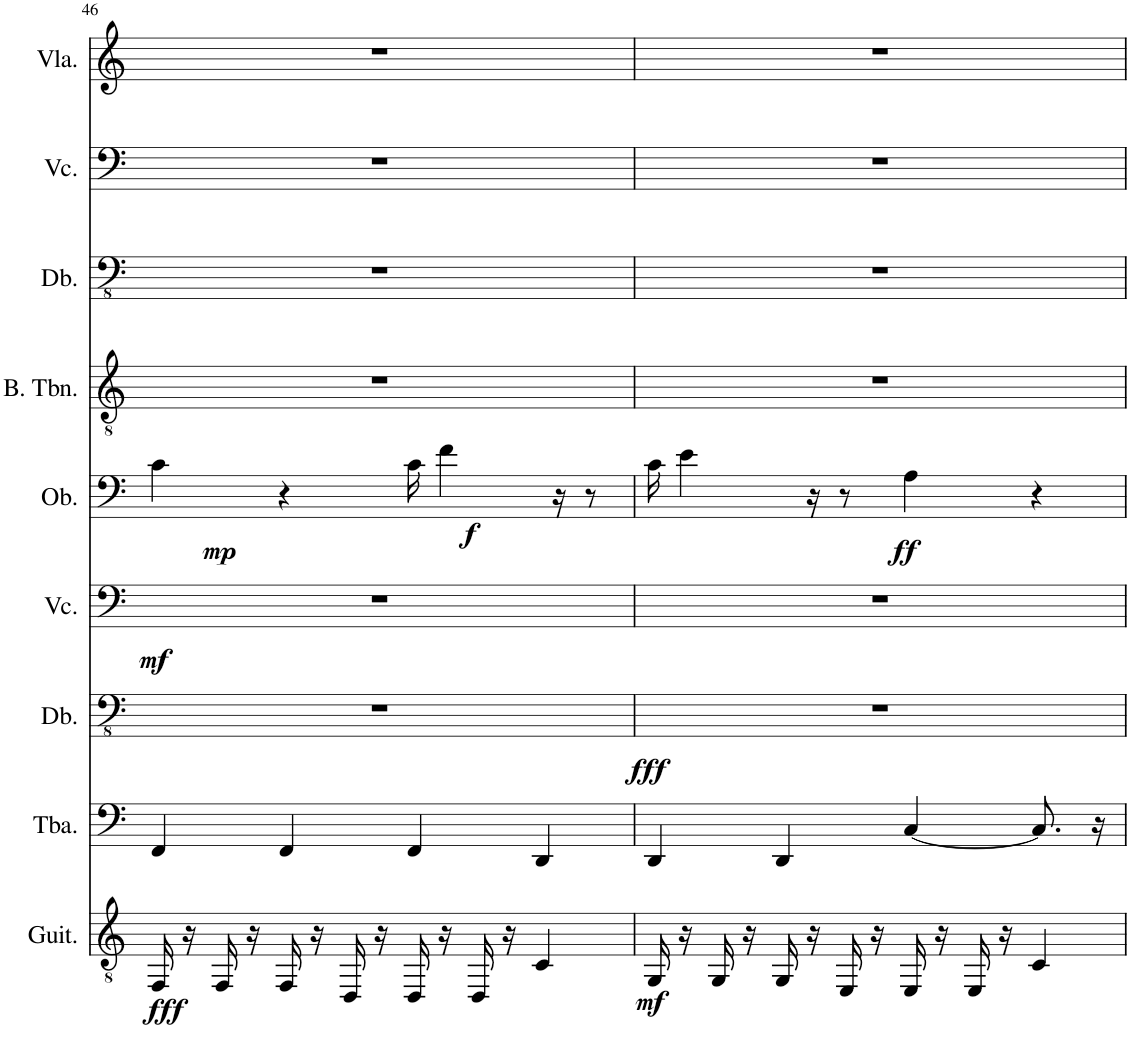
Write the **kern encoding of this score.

**kern	**dynam	**kern	**kern	**dynam	**kern	**dynam	**kern	**dynam	**kern	**kern	**kern	**kern
*part9	*part9	*part8	*part7	*part7	*part6	*part6	*part5	*part5	*part4	*part3	*part2	*part1
*staff9	*staff9	*staff8	*staff7	*staff7	*staff6	*staff6	*staff5	*staff5	*staff4	*staff3	*staff2	*staff1
*I"Classical Guitar	*	*I"Tuba	*I"Double Bass	*	*I"Violoncello	*	*I"Oboe	*	*I"Bass Trombone	*I"Double Bass	*I"Violoncello	*I"Viola
*I'Guit.	*	*I'Tba.	*I'Db.	*	*I'Vc.	*	*I'Ob.	*	*I'B. Tbn.	*I'Db.	*I'Vc.	*I'Vla.
!!LO:PB:g=z
*clefGv2	*	*clefF4	*clefFv4	*	*clefF4	*	*clefF4	*	*clefGv2	*clefFv4	*clefF4	*clefG2
*	*	*	*Trd7c12	*	*	*	*	*	*	*Trd7c12	*	*
*k[]	*	*k[]	*k[]	*	*k[]	*	*k[]	*	*k[]	*k[]	*k[]	*k[]
*M4/4	*	*M4/4	*M4/4	*	*M4/4	*	*M4/4	*	*M4/4	*M4/4	*M4/4	*M4/4
=46	=46	=46	=46	=46	=46	=46	=46	=46	=46	=46	=46	=46
!	!LO:DY:b	!	!	!	!	!LO:DY:b	!	!	!	!	!	!
*	*	*	*	*	*	*	*^	*	*	*	*	*
16FF/	fff	4FF/	1r	.	1r	mf	4c\	8ryy	.	1r	1r	1r	1r
16r	.	.	.	.	.	.	.	.	.	.	.	.	.
!	!	!	!	!	!	!	!	!	!LO:DY:b	!	!	!	!
16FF/	.	.	.	.	.	.	.	2..ryy	mp	.	.	.	.
16r	.	.	.	.	.	.	.	.	.	.	.	.	.
16FF/	.	4FF/	.	.	.	.	4r	.	.	.	.	.	.
16r	.	.	.	.	.	.	.	.	.	.	.	.	.
16DD/	.	.	.	.	.	.	.	.	.	.	.	.	.
16r	.	.	.	.	.	.	.	.	.	.	.	.	.
16DD/	.	4FF/	.	.	.	.	16c\	.	.	.	.	.	.
!	!	!	!	!	!	!	!	!	!LO:DY:b	!	!	!	!
16r	.	.	.	.	.	.	4f\	.	f	.	.	.	.
16DD/	.	.	.	.	.	.	.	.	.	.	.	.	.
16r	.	.	.	.	.	.	.	.	.	.	.	.	.
4C/	.	4DD/	.	.	.	.	.	.	.	.	.	.	.
.	.	.	.	.	.	.	16r	.	.	.	.	.	.
.	.	.	.	.	.	.	8r	.	.	.	.	.	.
=47	=47	=47	=47	=47	=47	=47	=47	=47	=47	=47	=47	=47	=47
!	!LO:DY:b	!	!	!LO:DY:b	!	!	!	!	!	!	!	!	!
*	*	*	*	*	*	*	*v	*v	*	*	*	*	*
16GG/	mf	4DD/	1r	fff	1r	.	16c\	.	1r	1r	1r	1r
16r	.	.	.	.	.	.	4e\	.	.	.	.	.
16GG/	.	.	.	.	.	.	.	.	.	.	.	.
16r	.	.	.	.	.	.	.	.	.	.	.	.
16GG/	.	4DD/	.	.	.	.	.	.	.	.	.	.
16r	.	.	.	.	.	.	16r	.	.	.	.	.
16EE/	.	.	.	.	.	.	8r	.	.	.	.	.
16r	.	.	.	.	.	.	.	.	.	.	.	.
!	!	!	!	!	!	!	!	!LO:DY:b	!	!	!	!
16EE/	.	[4C/	.	.	.	.	4A\	ff	.	.	.	.
16r	.	.	.	.	.	.	.	.	.	.	.	.
16EE/	.	.	.	.	.	.	.	.	.	.	.	.
16r	.	.	.	.	.	.	.	.	.	.	.	.
4C/	.	8.C/]	.	.	.	.	4r	.	.	.	.	.
.	.	16r	.	.	.	.	.	.	.	.	.	.
=	=	=	=	=	=	=	=	=	=	=	=	=
*-	*-	*-	*-	*-	*-	*-	*-	*-	*-	*-	*-	*-
